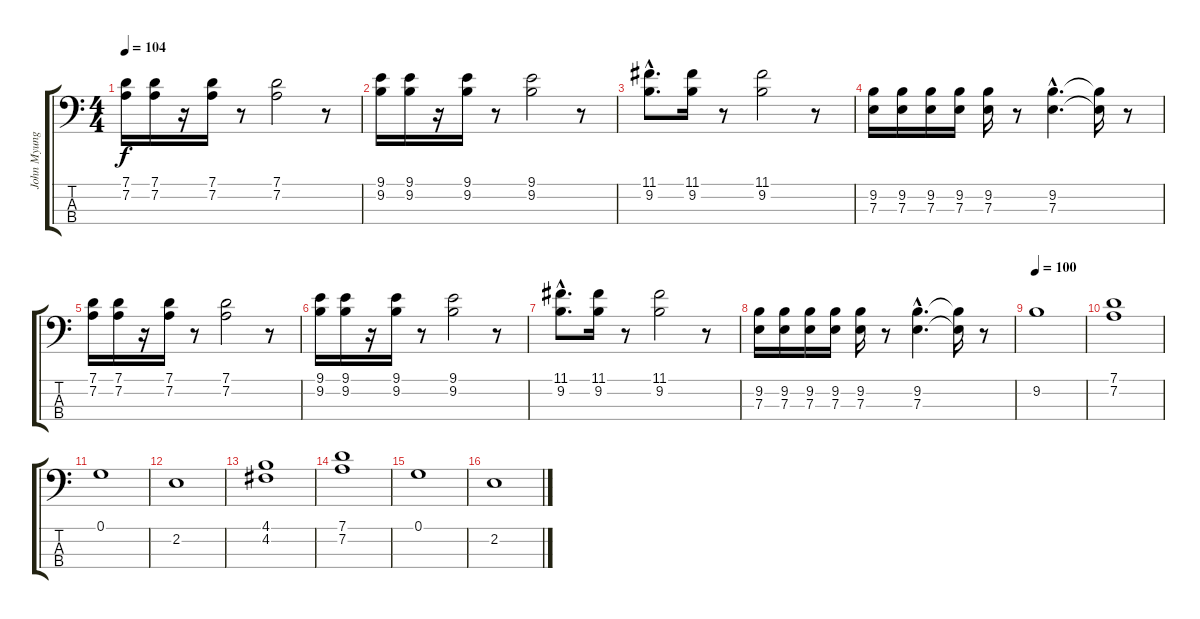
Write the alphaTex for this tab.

\track ("John Myung" "John Myung") {instrument electricbassfinger}
\staff {score tabs}
\tuning (G2 D2 A1 E1) {hide}
\ts (4 4)
\tempo 104
\clef f4
\ks c
(7.1 7.2).16{dy f} (7.1 7.2).16 r.16 (7.1 7.2).16 r.8 (7.1 7.2).2 r.8 |
(9.1 9.2).16 (9.1 9.2).16 r.16 (9.1 9.2).16 r.8 (9.1 9.2).2 r.8 |
(11.1{hac} 9.2{hac}).8{d} (11.1 9.2).16 r.8 (11.1 9.2).2 r.8 |
(9.2 7.3).16 (9.2 7.3).16 (9.2 7.3).16 (9.2 7.3).16 (9.2 7.3).16 r.8 (9.2{hac} 7.3{hac}).4{d} (9.2{t} 7.3{t}).16 r.8 |
(7.1 7.2).16 (7.1 7.2).16 r.16 (7.1 7.2).16 r.8 (7.1 7.2).2 r.8 |
(9.1 9.2).16 (9.1 9.2).16 r.16 (9.1 9.2).16 r.8 (9.1 9.2).2 r.8 |
(11.1{hac} 9.2{hac}).8{d} (11.1 9.2).16 r.8 (11.1 9.2).2 r.8 |
(9.2 7.3).16 (9.2 7.3).16 (9.2 7.3).16 (9.2 7.3).16 (9.2 7.3).16 r.8 (9.2{hac} 7.3{hac}).4{d} (9.2{t} 7.3{t}).16 r.8 |
\tempo 100
9.2.1 |
(7.1 7.2).1 |
0.1.1 |
2.2.1 |
(4.1 4.2).1 |
(7.1 7.2).1 |
0.1.1 |
2.2.1
